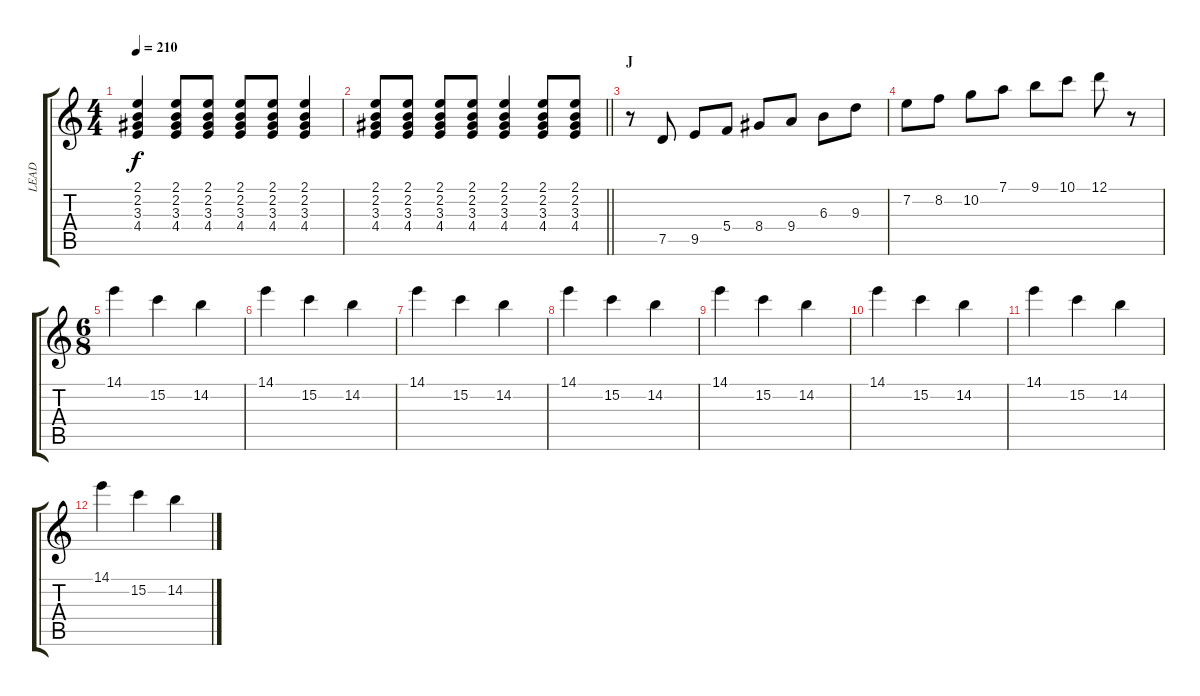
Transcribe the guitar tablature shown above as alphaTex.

\track ("LEAD" "LEAD") {instrument acousticguitarsteel}
\staff {score tabs}
\tuning (D4 A3 F3 C3 G2 C2) {hide}
\ts (4 4)
\tempo 210
\clef g2
\ks c
(2.1 2.2 3.3 4.4).4{dy f} (2.1 2.2 3.3 4.4).8 (2.1 2.2 3.3 4.4).8 (2.1 2.2 3.3 4.4).8 (2.1 2.2 3.3 4.4).8 (2.1 2.2 3.3 4.4).4 |
\barLineRight lightlight
(2.1 2.2 3.3 4.4).8 (2.1 2.2 3.3 4.4).8 (2.1 2.2 3.3 4.4).8 (2.1 2.2 3.3 4.4).8 (2.1 2.2 3.3 4.4).4 (2.1 2.2 3.3 4.4).8 (2.1 2.2 3.3 4.4).8 |
\section ("" "J")
r.8 7.5.8 9.5.8 5.4.8 8.4.8 9.4.8 6.3.8 9.3.8 |
7.2.8 8.2.8 10.2.8 7.1.8 9.1.8 10.1.8 12.1.8 r.8 |
\ts (6 8)
14.1.4 15.2.4 14.2.4 |
14.1.4 15.2.4 14.2.4 |
14.1.4 15.2.4 14.2.4 |
14.1.4 15.2.4 14.2.4 |
14.1.4 15.2.4 14.2.4 |
14.1.4 15.2.4 14.2.4 |
14.1.4 15.2.4 14.2.4 |
14.1.4 15.2.4 14.2.4
